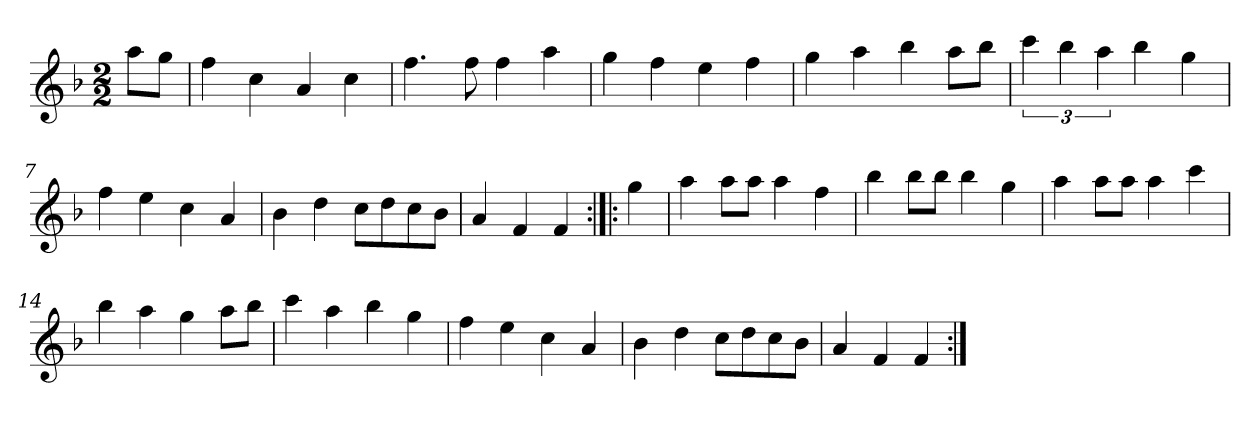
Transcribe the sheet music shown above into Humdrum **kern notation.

**kern
*part1
*staff1
*clefG2
*k[b-]
*F:
*M2/2
=1
8aa\L
8gg\J
=2
4ff\
4cc\
4a/
4cc\
=3
4.ff\
8ff\
4ff\
4aa\
=4
4gg\
4ff\
4ee\
4ff\
=5
4gg\
4aa\
4bb-\
8aa\L
8bb-\J
=6
6ccc\
6bb-\
6aa\
4bb-\
4gg\
=7
4ff\
4ee\
4cc\
4a/
=8
4b-\
4dd\
8cc\L
8dd\
8cc\
8b-\J
!!LO:LB:g=z
=9
4a/
4f/
4f/
=10:|!|:
4gg\
=11
4aa\
8aa\L
8aa\J
4aa\
4ff\
=12
4bb-\
8bb-\L
8bb-\J
4bb-\
4gg\
=13
4aa\
8aa\L
8aa\J
4aa\
4ccc\
=14
4bb-\
4aa\
4gg\
8aa\L
8bb-\J
=15
4ccc\
4aa\
4bb-\
4gg\
=16
4ff\
4ee\
4cc\
4a/
!!LO:LB:g=z
=17
4b-\
4dd\
8cc\L
8dd\
8cc\
8b-\J
=18
4a/
4f/
4f/
=:|!
*-
